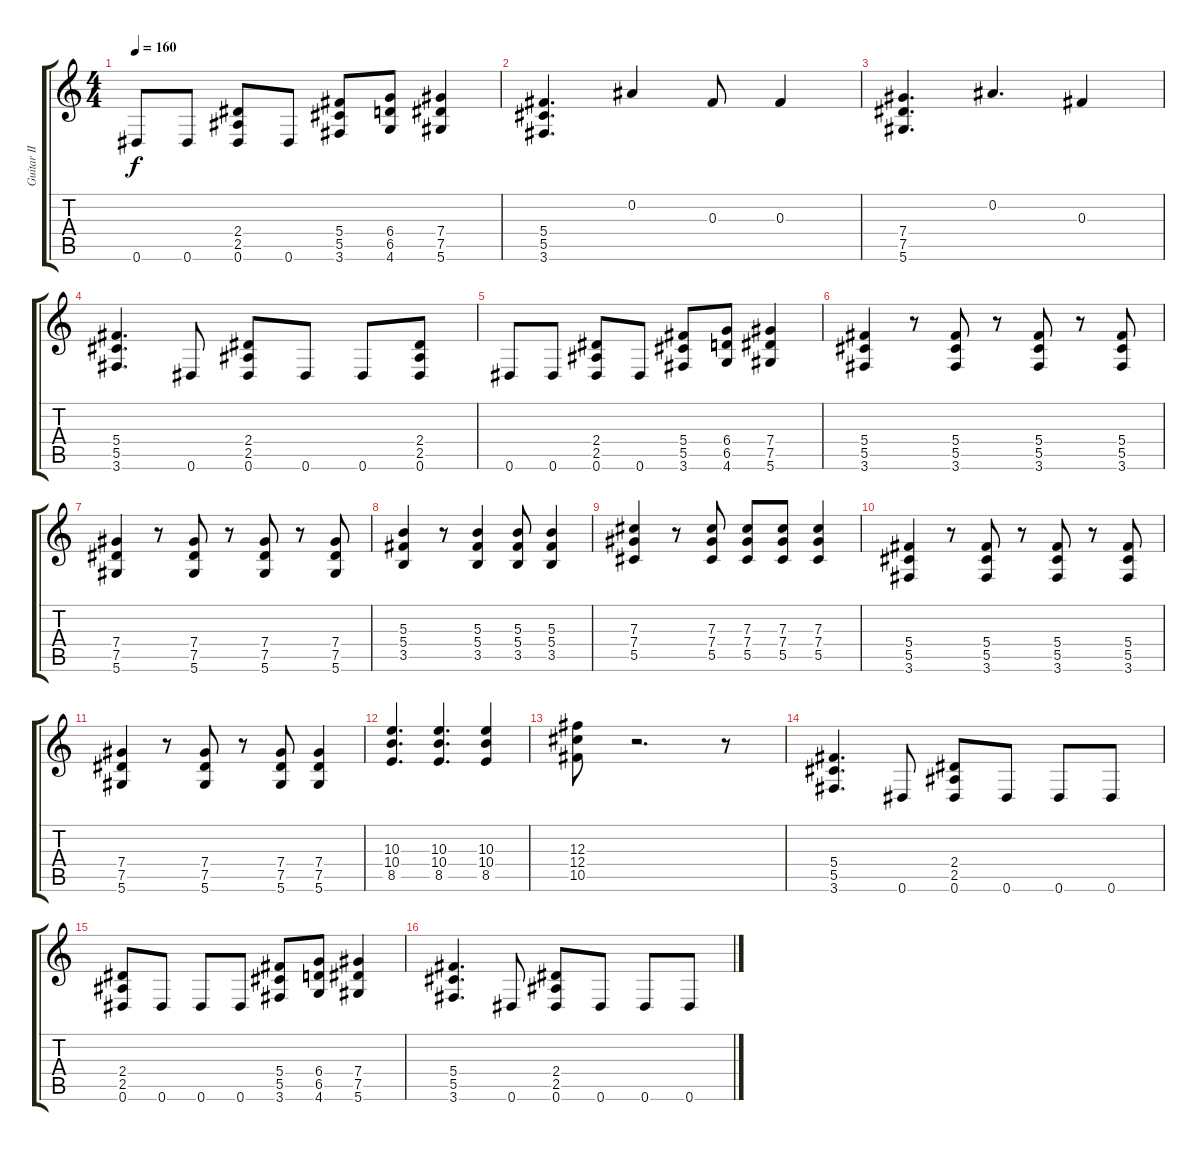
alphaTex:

\track ("Guitar II" "Guitar II") {instrument distortionguitar}
\staff {score tabs}
\tuning (Eb4 Bb3 Gb3 Db3 Ab2 Eb2) {hide}
\ts (4 4)
\tempo 160
\clef g2
\ks c
0.6.8{dy f} 0.6.8 (2.4 2.5 0.6).8 0.6.8 (5.4 5.5 3.6).8 (6.4 6.5 4.6).8 (7.4 7.5 5.6).4 |
(5.4 5.5 3.6).4{d} 0.2.4 0.3.8 0.3.4 |
(7.4 7.5 5.6).4{d} 0.2.4{d} 0.3.4 |
(5.4 5.5 3.6).4{d} 0.6.8 (2.4 2.5 0.6).8 0.6.8 0.6.8 (2.4 2.5 0.6).8 |
0.6.8 0.6.8 (2.4 2.5 0.6).8 0.6.8 (5.4 5.5 3.6).8 (6.4 6.5 4.6).8 (7.4 7.5 5.6).4 |
(5.4 5.5 3.6).4 r.8 (5.4 5.5 3.6).8 r.8 (5.4 5.5 3.6).8 r.8 (5.4 5.5 3.6).8 |
(7.4 7.5 5.6).4 r.8 (7.4 7.5 5.6).8 r.8 (7.4 7.5 5.6).8 r.8 (7.4 7.5 5.6).8 |
(5.3 5.4 3.5).4 r.8 (5.3 5.4 3.5).4 (5.3 5.4 3.5).8 (5.3 5.4 3.5).4 |
(7.3 7.4 5.5).4 r.8 (7.3 7.4 5.5).8 (7.3 7.4 5.5).8 (7.3 7.4 5.5).8 (7.3 7.4 5.5).4 |
(5.4 5.5 3.6).4 r.8 (5.4 5.5 3.6).8 r.8 (5.4 5.5 3.6).8 r.8 (5.4 5.5 3.6).8 |
(7.4 7.5 5.6).4 r.8 (7.4 7.5 5.6).8 r.8 (7.4 7.5 5.6).8 (7.4 7.5 5.6).4 |
(10.3 10.4 8.5).4{d} (10.3 10.4 8.5).4{d} (10.3 10.4 8.5).4 |
(12.3 12.4 10.5).8 r.2{d} r.8 |
(5.4 5.5 3.6).4{d} 0.6.8 (2.4 2.5 0.6).8 0.6.8 0.6.8 0.6.8 |
(2.4 2.5 0.6).8 0.6.8 0.6.8 0.6.8 (5.4 5.5 3.6).8 (6.4 6.5 4.6).8 (7.4 7.5 5.6).4 |
(5.4 5.5 3.6).4{d} 0.6.8 (2.4 2.5 0.6).8 0.6.8 0.6.8 0.6.8
